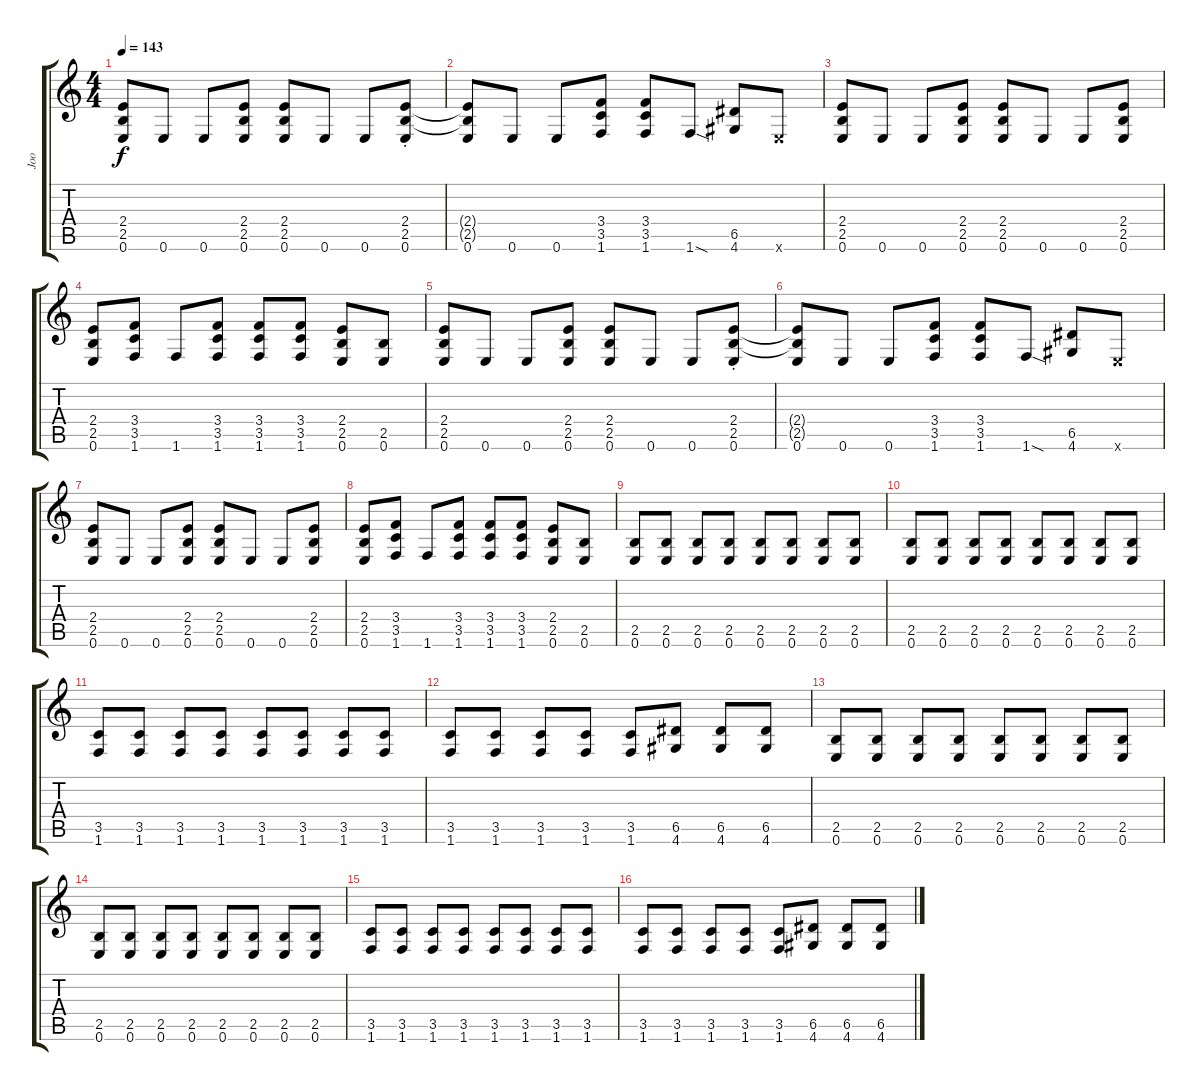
\track ("Joo" "Joo") {instrument distortionguitar}
\staff {score tabs}
\tuning (E4 B3 G3 D3 A2 E2) {hide}
\ts (4 4)
\tempo 143
\clef g2
\ks c
(2.4 2.5 0.6).8{dy f volume 16} 0.6.8 0.6.8 (2.4 2.5 0.6).8 (2.4 2.5 0.6).8 0.6.8 0.6.8 (2.4 2.5 0.6{st}).8 |
(2.4{t} 2.5{t} 0.6).8 0.6.8 0.6.8 (3.4 3.5 1.6).8 (3.4 3.5 1.6).8 1.6{sod}.8 (6.5 4.6).8 0.6{x}.8 |
(2.4 2.5 0.6).8 0.6.8 0.6.8 (2.4 2.5 0.6).8 (2.4 2.5 0.6).8 0.6.8 0.6.8 (2.4 2.5 0.6).8 |
(2.4 2.5 0.6).8 (3.4 3.5 1.6).8 1.6.8 (3.4 3.5 1.6).8 (3.4 3.5 1.6).8 (3.4 3.5 1.6).8 (2.4 2.5 0.6).8 (2.5 0.6).8 |
(2.4 2.5 0.6).8{volume 16} 0.6.8 0.6.8 (2.4 2.5 0.6).8 (2.4 2.5 0.6).8 0.6.8 0.6.8 (2.4 2.5 0.6{st}).8 |
(2.4{t} 2.5{t} 0.6).8 0.6.8 0.6.8 (3.4 3.5 1.6).8 (3.4 3.5 1.6).8 1.6{sod}.8 (6.5 4.6).8 0.6{x}.8 |
(2.4 2.5 0.6).8 0.6.8 0.6.8 (2.4 2.5 0.6).8 (2.4 2.5 0.6).8 0.6.8 0.6.8 (2.4 2.5 0.6).8 |
(2.4 2.5 0.6).8 (3.4 3.5 1.6).8 1.6.8 (3.4 3.5 1.6).8 (3.4 3.5 1.6).8 (3.4 3.5 1.6).8 (2.4 2.5 0.6).8 (2.5 0.6).8 |
(2.5 0.6).8 (2.5 0.6).8 (2.5 0.6).8 (2.5 0.6).8 (2.5 0.6).8 (2.5 0.6).8 (2.5 0.6).8 (2.5 0.6).8 |
(2.5 0.6).8 (2.5 0.6).8 (2.5 0.6).8 (2.5 0.6).8 (2.5 0.6).8 (2.5 0.6).8 (2.5 0.6).8 (2.5 0.6).8 |
(3.5 1.6).8 (3.5 1.6).8 (3.5 1.6).8 (3.5 1.6).8 (3.5 1.6).8 (3.5 1.6).8 (3.5 1.6).8 (3.5 1.6).8 |
(3.5 1.6).8 (3.5 1.6).8 (3.5 1.6).8 (3.5 1.6).8 (3.5 1.6).8 (6.5 4.6).8 (6.5 4.6).8 (6.5 4.6).8 |
(2.5 0.6).8 (2.5 0.6).8 (2.5 0.6).8 (2.5 0.6).8 (2.5 0.6).8 (2.5 0.6).8 (2.5 0.6).8 (2.5 0.6).8 |
(2.5 0.6).8 (2.5 0.6).8 (2.5 0.6).8 (2.5 0.6).8 (2.5 0.6).8 (2.5 0.6).8 (2.5 0.6).8 (2.5 0.6).8 |
(3.5 1.6).8 (3.5 1.6).8 (3.5 1.6).8 (3.5 1.6).8 (3.5 1.6).8 (3.5 1.6).8 (3.5 1.6).8 (3.5 1.6).8 |
(3.5 1.6).8 (3.5 1.6).8 (3.5 1.6).8 (3.5 1.6).8 (3.5 1.6).8 (6.5 4.6).8 (6.5 4.6).8 (6.5 4.6).8
